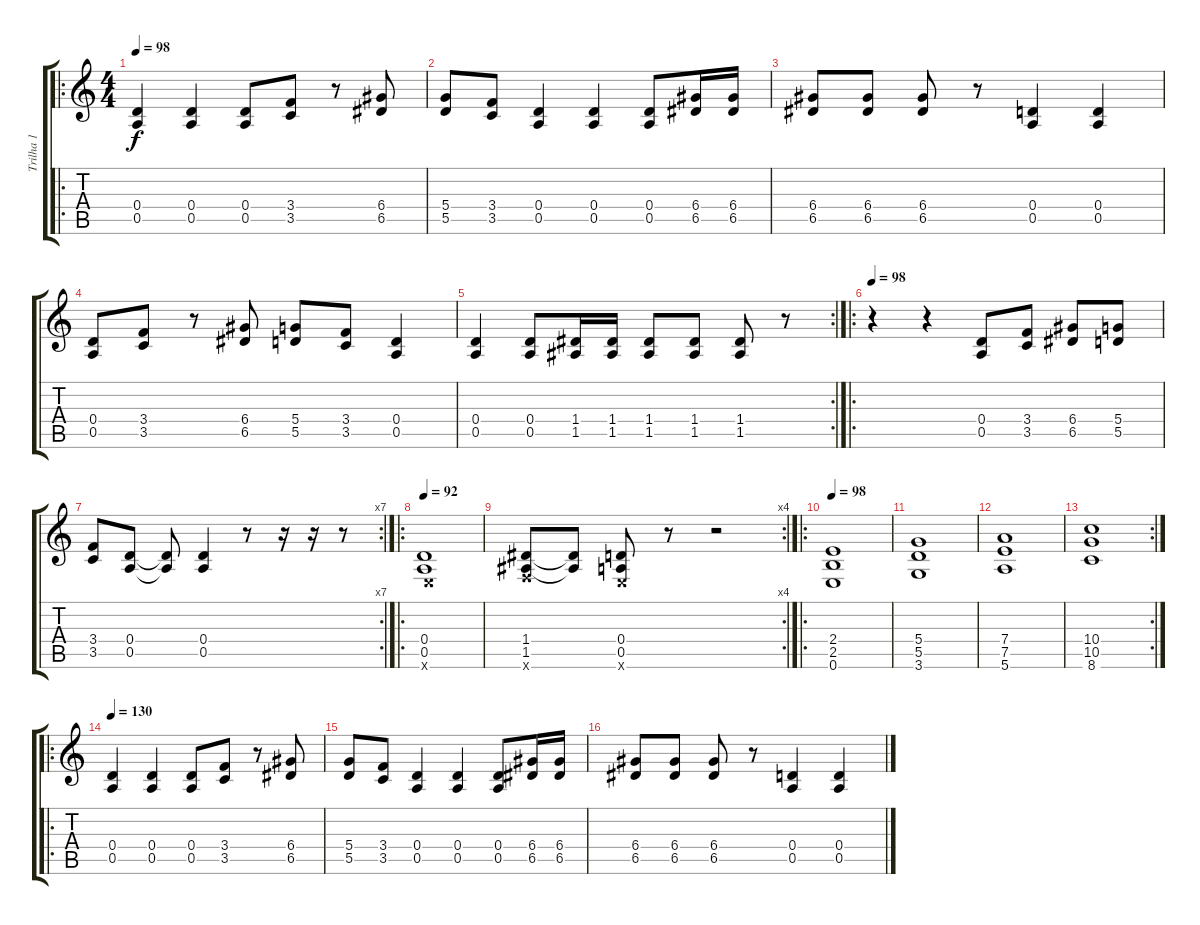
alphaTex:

\track ("Trilha 1" "Trilha 1") {instrument distortionguitar}
\staff {score tabs}
\tuning (E4 B3 G3 D3 A2 E2) {hide}
\ro
\ts (4 4)
\tempo 98
\tempo 130
\tempo 98
\clef g2
\ks c
(0.4 0.5).4{dy f instrument distortionguitar} (0.4 0.5).4 (0.4 0.5).8 (3.4 3.5).8 r.8 (6.4 6.5).8 |
(5.4 5.5).8 (3.4 3.5).8 (0.4 0.5).4 (0.4 0.5).4 (0.4 0.5).8 (6.4 6.5).16 (6.4 6.5).16 |
(6.4 6.5).8 (6.4 6.5).8 (6.4 6.5).8 r.8 (0.4 0.5).4 (0.4 0.5).4 |
(0.4 0.5).8 (3.4 3.5).8 r.8 (6.4 6.5).8 (5.4 5.5).8 (3.4 3.5).8 (0.4 0.5).4 |
\rc 2
(0.4 0.5).4 (0.4 0.5).8 (1.4 1.5).16 (1.4 1.5).16 (1.4 1.5).8 (1.4 1.5).8 (1.4 1.5).8 r.8 |
\ro
\tempo 98
r.4{instrument electricguitarmuted} r.4 (0.4 0.5).8 (3.4 3.5).8 (6.4 6.5).8 (5.4 5.5).8 |
\rc 7
(3.4 3.5).8 (0.4 0.5).8 (0.4{t} 0.5{t}).8 (0.4 0.5).4 r.8 r.16 r.16 r.8 |
\ro
\tempo 92
(0.4 0.5 0.6{x}).1 |
\rc 4
(1.4 1.5 1.6{x}).8 (1.4{t} 1.5{t}).8 (0.4 0.5 0.6{x}).8 r.8 r.2 |
\ro
\tempo 98
(2.4 2.5 0.6).1 |
(5.4 5.5 3.6).1 |
(7.4 7.5 5.6).1 |
\rc 2
(10.4 10.5 8.6).1 |
\ro
\tempo 130
(0.4 0.5).4 (0.4 0.5).4 (0.4 0.5).8 (3.4 3.5).8 r.8 (6.4 6.5).8 |
(5.4 5.5).8 (3.4 3.5).8 (0.4 0.5).4 (0.4 0.5).4 (0.4 0.5).8 (6.4 6.5).16 (6.4 6.5).16 |
(6.4 6.5).8 (6.4 6.5).8 (6.4 6.5).8 r.8 (0.4 0.5).4 (0.4 0.5).4
